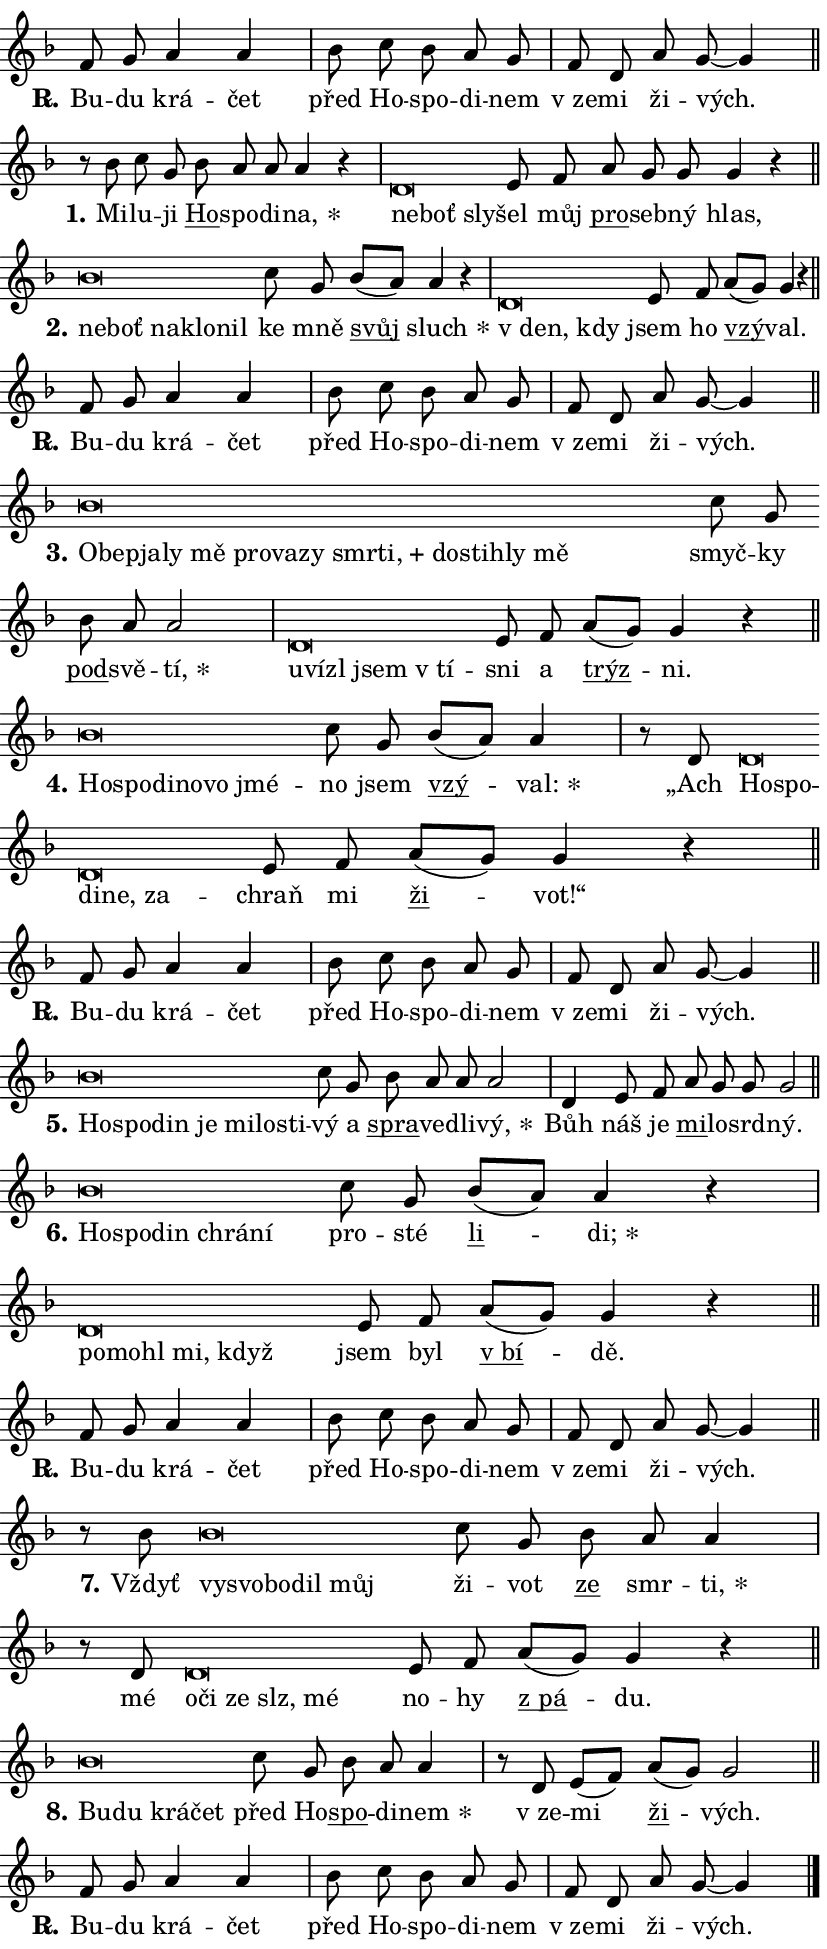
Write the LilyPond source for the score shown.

\version "2.24.0"
\header { tagline = "" }
\paper {
  indent = 0\cm
  top-margin = 0\cm
  right-margin = 0.13\cm % to fit lyric hyphens
  bottom-margin = 0\cm
  left-margin = 0\cm
  paper-width = 14\cm
  page-breaking = #ly:one-page-breaking
  system-system-spacing.basic-distance = #11
  score-system-spacing.basic-distance = #11
  ragged-last = ##f
}


%% Author: Thomas Morley
%% https://lists.gnu.org/archive/html/lilypond-user/2020-05/msg00002.html
#(define (line-position grob)
"Returns position of @var[grob} in current system:
   @code{'start}, if at first time-step
   @code{'end}, if at last time-step
   @code{'middle} otherwise
"
  (let* ((col (ly:item-get-column grob))
         (ln (ly:grob-object col 'left-neighbor))
         (rn (ly:grob-object col 'right-neighbor))
         (col-to-check-left (if (ly:grob? ln) ln col))
         (col-to-check-right (if (ly:grob? rn) rn col))
         (break-dir-left
           (and
             (ly:grob-property col-to-check-left 'non-musical #f)
             (ly:item-break-dir col-to-check-left)))
         (break-dir-right
           (and
             (ly:grob-property col-to-check-right 'non-musical #f)
             (ly:item-break-dir col-to-check-right))))
        (cond ((eqv? 1 break-dir-left) 'start)
              ((eqv? -1 break-dir-right) 'end)
              (else 'middle))))

#(define (tranparent-at-line-position vctor)
  (lambda (grob)
  "Relying on @code{line-position} select the relevant enry from @var{vctor}.
Used to determine transparency,"
    (case (line-position grob)
      ((end) (not (vector-ref vctor 0)))
      ((middle) (not (vector-ref vctor 1)))
      ((start) (not (vector-ref vctor 2))))))

noteHeadBreakVisibility =
#(define-music-function (break-visibility)(vector?)
"Makes @code{NoteHead}s transparent relying on @var{break-visibility}"
#{
  \override NoteHead.transparent =
    #(tranparent-at-line-position break-visibility)
#})

#(define delete-ledgers-for-transparent-note-heads
  (lambda (grob)
    "Reads whether a @code{NoteHead} is transparent.
If so this @code{NoteHead} is removed from @code{'note-heads} from
@var{grob}, which is supposed to be @code{LedgerLineSpanner}.
As a result ledgers are not printed for this @code{NoteHead}"
    (let* ((nhds-array (ly:grob-object grob 'note-heads))
           (nhds-list
             (if (ly:grob-array? nhds-array)
                 (ly:grob-array->list nhds-array)
                 '()))
           ;; Relies on the transparent-property being done before
           ;; Staff.LedgerLineSpanner.after-line-breaking is executed.
           ;; This is fragile ...
           (to-keep
             (remove
               (lambda (nhd)
                 (ly:grob-property nhd 'transparent #f))
               nhds-list)))
      ;; TODO find a better method to iterate over grob-arrays, similiar
      ;; to filter/remove etc for lists
      ;; For now rebuilt from scratch
      (set! (ly:grob-object grob 'note-heads)  '())
      (for-each
        (lambda (nhd)
          (ly:pointer-group-interface::add-grob grob 'note-heads nhd))
        to-keep))))

squashNotes = {
  \override NoteHead.X-extent = #'(-0.2 . 0.2)
  \override NoteHead.Y-extent = #'(-0.75 . 0)
  \override NoteHead.stencil =
    #(lambda (grob)
       (let ((pos (ly:grob-property grob 'staff-position)))
         (begin
           (if (< pos -7) (display "ERROR: Lower brevis then expected\n") (display ""))
           (if (<= pos -6) ly:text-interface::print ly:note-head::print))))
}
unSquashNotes = {
  \revert NoteHead.X-extent
  \revert NoteHead.Y-extent
  \revert NoteHead.stencil
}

hideNotes = \noteHeadBreakVisibility #begin-of-line-visible
unHideNotes = \noteHeadBreakVisibility #all-visible

% work-around for resetting accidentals
% https://lilypond.org/doc/v2.23/Documentation/notation/displaying-rhythms#unmetered-music
cadenzaMeasure = {
  \cadenzaOff
  \partial 1024 s1024
  \cadenzaOn
}

#(define-markup-command (accent layout props text) (markup?)
  "Underline accented syllable"
  (interpret-markup layout props
    #{\markup \override #'(offset . 4.3) \underline { #text }#}))

responsum = \markup \concat {
  "R" \hspace #-1.05 \path #0.1 #'((moveto 0 0.07) (lineto 0.9 0.8)) \hspace #0.05 "."
}

spaceSize = #0.6828661417322834 % exact space size for TeX Gyre Schola

\layout {
  \context {
    \Staff
    \remove "Time_signature_engraver"
    \override LedgerLineSpanner.after-line-breaking = #delete-ledgers-for-transparent-note-heads
  }
  \context {
    \Lyrics {
      \override LyricSpace.minimum-distance = \spaceSize
      \override LyricText.font-name = #"TeX Gyre Schola"
      \override LyricText.font-size = 1
      \override StanzaNumber.font-name = #"TeX Gyre Schola Bold"
      \override StanzaNumber.font-size = 1
    }
  }
  \context {
    \Score 
    \override NoteHead.text =
      #(lambda (grob) 
        (let ((pos (ly:grob-property grob 'staff-position)))
          #{\markup {
            \combine
              \halign #-0.55 \raise #(if (= pos -6) 0 0.5) \override #'(thickness . 2) \draw-line #'(3.2 . 0)
              \musicglyph "noteheads.sM1"
          }#}))
  }
}

% magnetic-lyrics.ily
%
%   written by
%     Jean Abou Samra <jean@abou-samra.fr>
%     Werner Lemberg <wl@gnu.org>
%
%   adapted by
%     Jiri Hon <jiri.hon@gmail.com>
%
% Version 2022-Apr-15

% https://www.mail-archive.com/lilypond-user@gnu.org/msg149350.html

#(define (Left_hyphen_pointer_engraver context)
   "Collect syllable-hyphen-syllable occurrences in lyrics and store
them in properties.  This engraver only looks to the left.  For
example, if the lyrics input is @code{foo -- bar}, it does the
following.

@itemize @bullet
@item
Set the @code{text} property of the @code{LyricHyphen} grob between
@q{foo} and @q{bar} to @code{foo}.

@item
Set the @code{left-hyphen} property of the @code{LyricText} grob with
text @q{foo} to the @code{LyricHyphen} grob between @q{foo} and
@q{bar}.
@end itemize

Use this auxiliary engraver in combination with the
@code{lyric-@/text::@/apply-@/magnetic-@/offset!} hook."
   (let ((hyphen #f)
         (text #f))
     (make-engraver
      (acknowledgers
       ((lyric-syllable-interface engraver grob source-engraver)
        (set! text grob)))
      (end-acknowledgers
       ((lyric-hyphen-interface engraver grob source-engraver)
        ;(when (not (grob::has-interface grob 'lyric-space-interface))
          (set! hyphen grob)));)
      ((stop-translation-timestep engraver)
       (when (and text hyphen)
         (ly:grob-set-object! text 'left-hyphen hyphen))
       (set! text #f)
       (set! hyphen #f)))))

#(define (lyric-text::apply-magnetic-offset! grob)
   "If the space between two syllables is less than the value in
property @code{LyricText@/.details@/.squash-threshold}, move the right
syllable to the left so that it gets concatenated with the left
syllable.

Use this function as a hook for
@code{LyricText@/.after-@/line-@/breaking} if the
@code{Left_@/hyphen_@/pointer_@/engraver} is active."
   (let ((hyphen (ly:grob-object grob 'left-hyphen #f)))
     (when hyphen
       (let ((left-text (ly:spanner-bound hyphen LEFT)))
         (when (grob::has-interface left-text 'lyric-syllable-interface)
           (let* ((common (ly:grob-common-refpoint grob left-text X))
                  (this-x-ext (ly:grob-extent grob common X))
                  (left-x-ext
                   (begin
                     ;; Trigger magnetism for left-text.
                     (ly:grob-property left-text 'after-line-breaking)
                     (ly:grob-extent left-text common X)))
                  ;; `delta` is the gap width between two syllables.
                  (delta (- (interval-start this-x-ext)
                            (interval-end left-x-ext)))
                  (details (ly:grob-property grob 'details))
                  (threshold (assoc-get 'squash-threshold details 0.2)))
             (when (< delta threshold)
               (let* (;; We have to manipulate the input text so that
                      ;; ligatures crossing syllable boundaries are not
                      ;; disabled.  For languages based on the Latin
                      ;; script this is essentially a beautification.
                      ;; However, for non-Western scripts it can be a
                      ;; necessity.
                      (lt (ly:grob-property left-text 'text))
                      (rt (ly:grob-property grob 'text))
                      (is-space (grob::has-interface hyphen 'lyric-space-interface))
                      (space (if is-space " " ""))
                      (extra-delta (if is-space spaceSize 0))
                      ;; Append new syllable.
                      (ltrt-space (if (and (string? lt) (string? rt))
                                (string-append lt space rt)
                                (make-concat-markup (list lt space rt))))
                      ;; Right-align `ltrt` to the right side.
                      (ltrt-space-markup (grob-interpret-markup
                               grob
                               (make-translate-markup
                                (cons (interval-length this-x-ext) 0)
                                (make-right-align-markup ltrt-space)))))
                 (begin
                   ;; Don't print `left-text`.
                   (ly:grob-set-property! left-text 'stencil #f)
                   ;; Set text and stencil (which holds all collected
                   ;; syllables so far) and shift it to the left.
                   (ly:grob-set-property! grob 'text ltrt-space)
                   (ly:grob-set-property! grob 'stencil ltrt-space-markup)
                   (ly:grob-translate-axis! grob (- (- delta extra-delta)) X))))))))))


#(define (lyric-hyphen::displace-bounds-first grob)
   ;; Make very sure this callback isn't triggered too early.
   (let ((left (ly:spanner-bound grob LEFT))
         (right (ly:spanner-bound grob RIGHT)))
     (ly:grob-property left 'after-line-breaking)
     (ly:grob-property right 'after-line-breaking)
     (ly:lyric-hyphen::print grob)))

squashThreshold = #0.4

\layout {
  \context {
    \Lyrics
    \consists #Left_hyphen_pointer_engraver
    \override LyricText.after-line-breaking =
      #lyric-text::apply-magnetic-offset!
    \override LyricHyphen.stencil = #lyric-hyphen::displace-bounds-first
    \override LyricText.details.squash-threshold = \squashThreshold
    \override LyricHyphen.minimum-distance = 0
    \override LyricHyphen.minimum-length = \squashThreshold
  }
}

squashText = \override LyricText.details.squash-threshold = 9999
unSquashText = \override LyricText.details.squash-threshold = \squashThreshold

leftText = \override LyricText.self-alignment-X = #LEFT
unLeftText = \revert LyricText.self-alignment-X

starOffset = #(lambda (grob) 
                (let ((x_offset (ly:self-alignment-interface::aligned-on-x-parent grob)))
                  (if (= x_offset 0) 0 (+ x_offset 1.2))))

star = #(define-music-function (syllable)(string?)
"Append star separator at the end of a syllable"
#{
  \once \override LyricText.X-offset = #starOffset
  \lyricmode { \markup {
    #syllable
    \override #'((font-name . "TeX Gyre Schola Bold")) \hspace #0.2 \lower #0.65 \larger "*"
  } }
#})

starAccent = #(define-music-function (syllable)(string?)
"Append star separator at the end of a syllable and make accent"
#{
  \once \override LyricText.X-offset = #starOffset
  \lyricmode { \markup {
    \accent #syllable
    \override #'((font-name . "TeX Gyre Schola Bold")) \hspace #0.2 \lower #0.65 \larger "*"
  } }
#})

breath = #(define-music-function (syllable)(string?)
"Append breathing indicator at the end of a syllable"
#{
  \lyricmode { \markup { #syllable "+" } }
#})

optionalBreath = #(define-music-function (syllable)(string?)
"Append optional breathing indicator at the end of a syllable"
#{
  \lyricmode { \markup { #syllable "(+)" } }
#})


\score {
    <<
        \new Voice = "melody" { \cadenzaOn \key f \major \relative { f'8 g a4 a \cadenzaMeasure \bar "|" bes8 c bes a g \cadenzaMeasure \bar "|" f d a' g~ g4 \cadenzaMeasure \bar "||" \break } }
        \new Lyrics \lyricsto "melody" { \lyricmode { \set stanza = \responsum
Bu -- du krá -- čet před Ho -- spo -- di -- nem "v ze" -- mi ži -- vých. } }
    >>
    \layout {}
}

\score {
    <<
        \new Voice = "melody" { \cadenzaOn \key f \major \relative { r8 bes' c8 g \bar "" bes a a a4 r \cadenzaMeasure \bar "|" \squashNotes d,\breve*1/16 \hideNotes \breve*1/16 \breve*1/16 \bar "" \unHideNotes \unSquashNotes e8 f \bar "" a g g g4 r \cadenzaMeasure \bar "||" \break } }
        \new Lyrics \lyricsto "melody" { \lyricmode { \set stanza = "1."
Mi -- lu -- ji \markup \accent Ho -- spo -- di -- \star na, \leftText ne -- \squashText boť sly -- \unLeftText \unSquashText šel můj \markup \accent pro -- seb -- ný hlas, } }
    >>
    \layout {}
}

\score {
    <<
        \new Voice = "melody" { \cadenzaOn \key f \major \relative { \squashNotes bes'\breve*1/16 \hideNotes \breve*1/16 \bar "" \breve*1/16 \bar "" \breve*1/16 \breve*1/16 \bar "" \unHideNotes \unSquashNotes c8 g \bar "" bes[( a)] a4 r \cadenzaMeasure \bar "|" \squashNotes d,\breve*1/16 \hideNotes \breve*1/16 \bar "" \unHideNotes \unSquashNotes e8 f \bar "" a[( g)] g4 r \cadenzaMeasure \bar "||" \break } }
        \new Lyrics \lyricsto "melody" { \lyricmode { \set stanza = "2."
\leftText ne -- \squashText boť na -- klo -- nil \unLeftText \unSquashText ke mně \markup \accent svůj \star sluch \leftText "v den," \squashText kdy \unLeftText \unSquashText jsem ho \markup \accent vzý -- val. } }
    >>
    \layout {}
}

\score {
    <<
        \new Voice = "melody" { \cadenzaOn \key f \major \relative { f'8 g a4 a \cadenzaMeasure \bar "|" bes8 c bes a g \cadenzaMeasure \bar "|" f d a' g~ g4 \cadenzaMeasure \bar "||" \break } }
        \new Lyrics \lyricsto "melody" { \lyricmode { \set stanza = \responsum
Bu -- du krá -- čet před Ho -- spo -- di -- nem "v ze" -- mi ži -- vých. } }
    >>
    \layout {}
}

\score {
    <<
        \new Voice = "melody" { \cadenzaOn \key f \major \relative { \squashNotes bes'\breve*1/16 \hideNotes \breve*1/16 \bar "" \breve*1/16 \bar "" \breve*1/16 \bar "" \breve*1/16 \bar "" \breve*1/16 \bar "" \breve*1/16 \bar "" \breve*1/16 \bar "" \breve*1/16 \bar "" \breve*1/16 \bar "" \breve*1/16 \bar "" \breve*1/16 \bar "" \breve*1/16 \breve*1/16 \bar "" \unHideNotes \unSquashNotes c8 g \bar "" bes a a2 \cadenzaMeasure \bar "|" \squashNotes d,\breve*1/16 \hideNotes \breve*1/16 \bar "" \breve*1/16 \bar "" \breve*1/16 \breve*1/16 \bar "" \unHideNotes \unSquashNotes e8 f \bar "" a[( g)] g4 r \cadenzaMeasure \bar "||" \break } }
        \new Lyrics \lyricsto "melody" { \lyricmode { \set stanza = "3."
\leftText O -- \squashText be -- pja -- ly mě pro -- va -- zy smr -- \breath "ti," do -- sti -- hly mě \unLeftText \unSquashText smyč -- ky \markup \accent pod -- svě -- \star tí, \leftText u -- \squashText ví -- zl jsem "v tí" -- \unLeftText \unSquashText sni a \markup \accent trýz -- ni. } }
    >>
    \layout {}
}

\score {
    <<
        \new Voice = "melody" { \cadenzaOn \key f \major \relative { \squashNotes bes'\breve*1/16 \hideNotes \breve*1/16 \bar "" \breve*1/16 \bar "" \breve*1/16 \bar "" \breve*1/16 \breve*1/16 \bar "" \unHideNotes \unSquashNotes c8 g \bar "" bes[( a)] a4 \cadenzaMeasure \bar "|" r8 d,8 \squashNotes d\breve*1/16 \hideNotes \breve*1/16 \bar "" \breve*1/16 \bar "" \breve*1/16 \breve*1/16 \bar "" \unHideNotes \unSquashNotes e8 f \bar "" a[( g)] g4 r \cadenzaMeasure \bar "||" \break } }
        \new Lyrics \lyricsto "melody" { \lyricmode { \set stanza = "4."
\leftText Ho -- \squashText spo -- di -- no -- vo jmé -- \unLeftText \unSquashText no jsem \markup \accent vzý -- \star val: „Ach \leftText Ho -- \squashText spo -- di -- ne, za -- \unLeftText \unSquashText chraň mi \markup \accent ži -- vot!“ } }
    >>
    \layout {}
}

\score {
    <<
        \new Voice = "melody" { \cadenzaOn \key f \major \relative { f'8 g a4 a \cadenzaMeasure \bar "|" bes8 c bes a g \cadenzaMeasure \bar "|" f d a' g~ g4 \cadenzaMeasure \bar "||" \break } }
        \new Lyrics \lyricsto "melody" { \lyricmode { \set stanza = \responsum
Bu -- du krá -- čet před Ho -- spo -- di -- nem "v ze" -- mi ži -- vých. } }
    >>
    \layout {}
}

\score {
    <<
        \new Voice = "melody" { \cadenzaOn \key f \major \relative { \squashNotes bes'\breve*1/16 \hideNotes \breve*1/16 \bar "" \breve*1/16 \bar "" \breve*1/16 \bar "" \breve*1/16 \bar "" \breve*1/16 \breve*1/16 \bar "" \unHideNotes \unSquashNotes c8 g \bar "" bes a a a2 \cadenzaMeasure \bar "|" d,4 e8 f \bar "" a g g g2 \cadenzaMeasure \bar "||" \break } }
        \new Lyrics \lyricsto "melody" { \lyricmode { \set stanza = "5."
\leftText Ho -- \squashText spo -- din je mi -- lo -- sti -- \unLeftText \unSquashText vý a \markup \accent spra -- ve -- dli -- \star vý, Bůh náš je \markup \accent mi -- lo -- srd -- ný. } }
    >>
    \layout {}
}

\score {
    <<
        \new Voice = "melody" { \cadenzaOn \key f \major \relative { \squashNotes bes'\breve*1/16 \hideNotes \breve*1/16 \bar "" \breve*1/16 \bar "" \breve*1/16 \breve*1/16 \bar "" \unHideNotes \unSquashNotes c8 g \bar "" bes[( a)] a4 r \cadenzaMeasure \bar "|" \squashNotes d,\breve*1/16 \hideNotes \breve*1/16 \bar "" \breve*1/16 \bar "" \breve*1/16 \breve*1/16 \bar "" \unHideNotes \unSquashNotes e8 f \bar "" a[( g)] g4 r \cadenzaMeasure \bar "||" \break } }
        \new Lyrics \lyricsto "melody" { \lyricmode { \set stanza = "6."
\leftText Ho -- \squashText spo -- din chrá -- ní \unLeftText \unSquashText pro -- sté \markup \accent li -- \star di; \leftText po -- \squashText mo -- hl mi, když \unLeftText \unSquashText jsem byl \markup \accent "v bí" -- dě. } }
    >>
    \layout {}
}

\score {
    <<
        \new Voice = "melody" { \cadenzaOn \key f \major \relative { f'8 g a4 a \cadenzaMeasure \bar "|" bes8 c bes a g \cadenzaMeasure \bar "|" f d a' g~ g4 \cadenzaMeasure \bar "||" \break } }
        \new Lyrics \lyricsto "melody" { \lyricmode { \set stanza = \responsum
Bu -- du krá -- čet před Ho -- spo -- di -- nem "v ze" -- mi ži -- vých. } }
    >>
    \layout {}
}

\score {
    <<
        \new Voice = "melody" { \cadenzaOn \key f \major \relative { r8 bes'8 \squashNotes bes\breve*1/16 \hideNotes \breve*1/16 \bar "" \breve*1/16 \bar "" \breve*1/16 \breve*1/16 \bar "" \unHideNotes \unSquashNotes c8 g \bar "" bes a a4 \cadenzaMeasure \bar "|" r8 d, \squashNotes d\breve*1/16 \hideNotes \breve*1/16 \bar "" \breve*1/16 \bar "" \breve*1/16 \breve*1/16 \bar "" \unHideNotes \unSquashNotes e8 f \bar "" a[( g)] g4 r \cadenzaMeasure \bar "||" \break } }
        \new Lyrics \lyricsto "melody" { \lyricmode { \set stanza = "7."
Vždyť \leftText vy -- \squashText svo -- bo -- dil můj \unLeftText \unSquashText ži -- vot \markup \accent ze smr -- \star ti, mé \leftText o -- \squashText či ze slz, mé \unLeftText \unSquashText no -- hy \markup \accent "z pá" -- du. } }
    >>
    \layout {}
}

\score {
    <<
        \new Voice = "melody" { \cadenzaOn \key f \major \relative { \squashNotes bes'\breve*1/16 \hideNotes \breve*1/16 \bar "" \breve*1/16 \breve*1/16 \bar "" \unHideNotes \unSquashNotes c8 g \bar "" bes a a4 \cadenzaMeasure \bar "|" r8 d,8 e8[( f)] \bar "" a[( g)] g2 \cadenzaMeasure \bar "||" \break } }
        \new Lyrics \lyricsto "melody" { \lyricmode { \set stanza = "8."
\leftText Bu -- \squashText du krá -- čet \unLeftText \unSquashText před Ho -- \markup \accent spo -- di -- \star nem "v ze" -- mi \markup \accent ži -- vých. } }
    >>
    \layout {}
}

\score {
    <<
        \new Voice = "melody" { \cadenzaOn \key f \major \relative { f'8 g a4 a \cadenzaMeasure \bar "|" bes8 c bes a g \cadenzaMeasure \bar "|" f d a' g~ g4 \cadenzaMeasure \bar "||" \break } \bar "|." }
        \new Lyrics \lyricsto "melody" { \lyricmode { \set stanza = \responsum
Bu -- du krá -- čet před Ho -- spo -- di -- nem "v ze" -- mi ži -- vých. } }
    >>
    \layout {}
}
